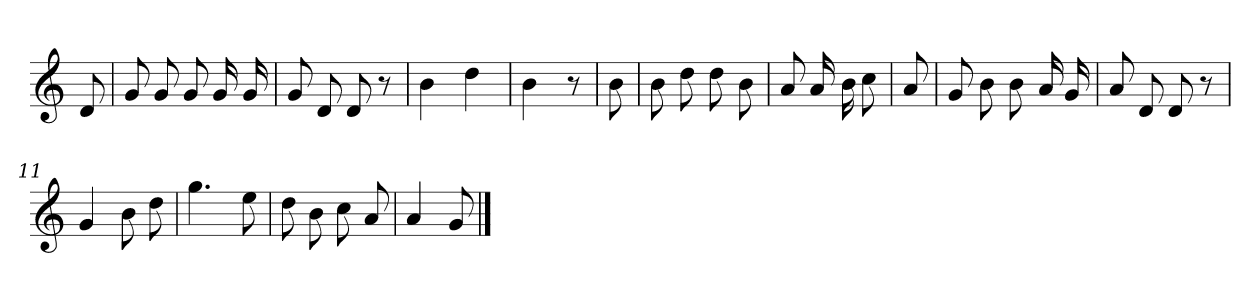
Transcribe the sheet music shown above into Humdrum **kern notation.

**kern
*part1
*staff1
*clefG2
*k[]
=
8d
=1
8g
8g
8g
16g
16g
=2
8g
8d
8d
8r
=3
4b
4dd
=4
4b
8r
=5
8b
=6
8b
8dd
8dd
8b
=7
8a
16a
16b
8cc
=8
8a
=9
8g
8b
8b
16a
16g
=10
8a
8d
8d
8r
=11
4g
8b
8dd
=12
4.gg
8ee
=13
8dd
8b
8cc
8a
=14
4a
8g
==
*-
